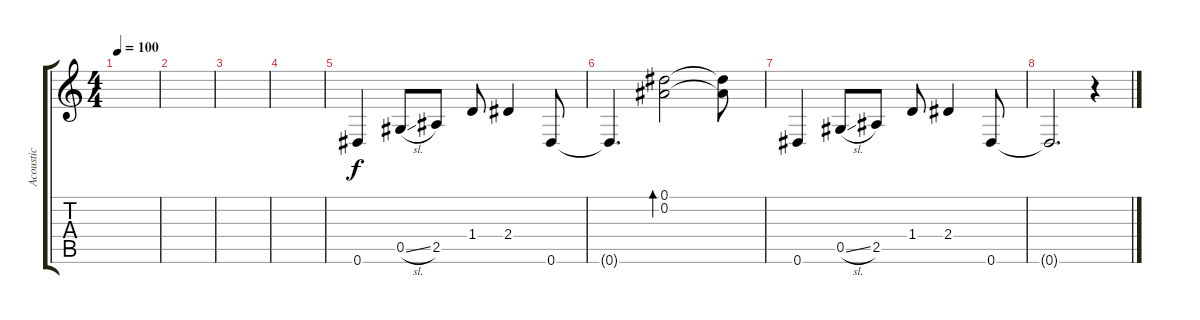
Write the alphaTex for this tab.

\track ("Acoustic" "Acoustic") {instrument acousticguitarsteel}
\staff {score tabs}
\tuning (Eb4 Bb3 Gb3 Db3 Ab2 Eb2) {hide}
\ts (4 4)
\tempo 100
\clef g2
\ks c
|
|
|
|
0.6.4 0.5{sl}.8 2.5.8 1.4.8 2.4.4 0.6.8 |
0.6{t}.4{d} (0.1 0.2).2{bd 240} (0.1{t} 0.2{t}).8 |
0.6.4 0.5{sl}.8 2.5.8 1.4.8 2.4.4 0.6.8 |
0.6{t}.2{d} r.4
